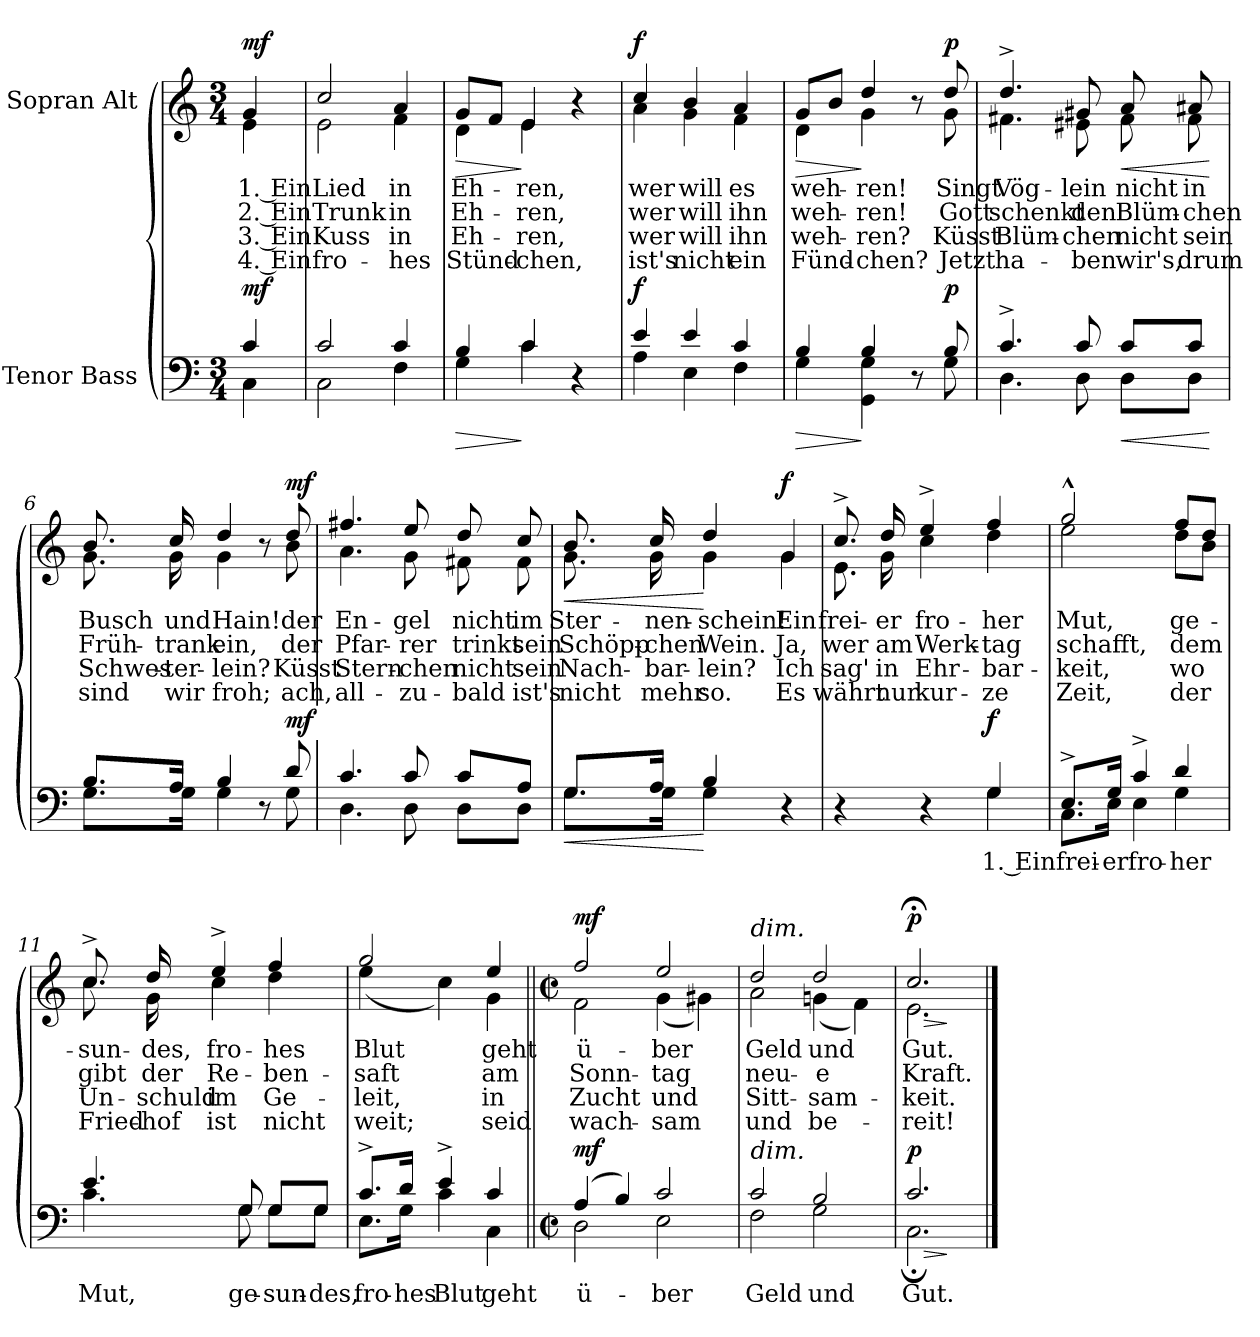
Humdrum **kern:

**kern	**text	**dynam	**kern	**text	**text	**text	**text	**dynam
*part2	*part2	*part2	*part1	*part1	*part1	*part1	*part1	*part1
*staff2	*staff2	*staff2	*staff1	*staff1	*staff1	*staff1	*staff1	*staff1
*I"Tenor Bass	*	*	*I"Sopran Alt	*	*	*	*	*
*clefF4	*	*	*clefG2	*	*	*	*	*
*k[]	*	*	*k[]	*	*	*	*	*
*M3/4	*	*	*M3/4	*	*	*	*	*
=	=	=	=	=	=	=	=	=
*^	*	*	*	*	*	*	*	*
!	!	!	!LO:DY:a	!	!LO:LY:b	!LO:LY:b	!LO:LY:b	!LO:LY:b	!LO:DY:a
*	*	*	*	*^	*	*	*	*	*
4c/	4C\	.	mf	4g/	4e\	1. Ein	2. Ein	3. Ein	4. Ein	mf
=1	=1	=1	=1	=1	=1	=1	=1	=1	=1	=1
!	!	!	!	!	!	!LO:LY:b	!LO:LY:b	!LO:LY:b	!LO:LY:b	!
2c/	2C\	.	.	2cc/	2e\	Lied	Trunk	Kuss	fro-	.
!	!	!	!	!	!	!LO:LY:b	!LO:LY:b	!LO:LY:b	!LO:LY:b	!
4c/	4F\	.	.	4a/	4f\	in	in	in	-hes	.
=2	=2	=2	=2	=2	=2	=2	=2	=2	=2	=2
!	!	!	!LO:HP:b	!	!	!LO:LY:b	!LO:LY:b	!LO:LY:b	!LO:LY:b	!LO:HP:b
4B/	4G\	.	>	8g/L	4d\	Eh-	Eh-	Eh-	Stünd-	>
.	.	.	.	8f/J	.	.	.	.	.	.
!	!	!	!	!	!	!LO:LY:b	!LO:LY:b	!LO:LY:b	!LO:LY:b	!
4c/	4c\	.	]	4e/	4e\	-ren,	-ren,	-ren,	-chen,	]
4r	4ryy	.	.	4r	4ryy	.	.	.	.	.
=3	=3	=3	=3	=3	=3	=3	=3	=3	=3	=3
!	!	!	!LO:DY:a	!	!	!LO:LY:b	!LO:LY:b	!LO:LY:b	!LO:LY:b	!LO:DY:a
4e/	4A\	.	f	4cc/	4a\	wer	wer	wer	ist's	f
!	!	!	!	!	!	!LO:LY:b	!LO:LY:b	!LO:LY:b	!LO:LY:b	!
4e/	4E\	.	.	4b/	4g\	will	will	will	nicht	.
!	!	!	!	!	!	!LO:LY:b	!LO:LY:b	!LO:LY:b	!LO:LY:b	!
4c/	4F\	.	.	4a/	4f\	es	ihn	ihn	ein	.
=4	=4	=4	=4	=4	=4	=4	=4	=4	=4	=4
!	!	!	!LO:HP:b	!	!	!LO:LY:b	!LO:LY:b	!LO:LY:b	!LO:LY:b	!LO:HP:b
4B/	4G\	.	>	8g/L	4d\	weh-	weh-	weh-	Fünd-	>
.	.	.	.	8b/J	.	.	.	.	.	.
!	!	!	!	!	!	!LO:LY:b	!LO:LY:b	!LO:LY:b	!LO:LY:b	!
4B/	4GG\ 4G\	.	]	4dd/	4g\	-ren!	-ren!	-ren?	-chen?	]
8r	8ryy	.	.	8r	8ryy	.	.	.	.	.
!	!	!	!LO:DY:a	!	!	!LO:LY:b	!LO:LY:b	!LO:LY:b	!LO:LY:b	!LO:DY:a
8B/	8G\	.	p	8dd/	8g\	Singt	Gott	Küsst	Jetzt	p
!!LO:LB:g=z	!!
=5	=5	=5	=5	=5	=5	=5	=5	=5	=5	=5
!	!	!	!	!	!	!LO:LY:b	!LO:LY:b	!LO:LY:b	!LO:LY:b	!
4.c^/	4.D\	.	.	4.dd^/	4.f#X\	Vög-	schenkt	Blüm-	ha-	.
!	!	!	!	!	!	!LO:LY:b	!LO:LY:b	!LO:LY:b	!LO:LY:b	!
8c/	8D\	.	.	8g#X/	8e#X\	-lein	den	-chen	-ben	.
!	!	!	!LO:HP:b	!	!	!LO:LY:b	!LO:LY:b	!LO:LY:b	!LO:LY:b	!LO:HP:b
8c/L	8D\L	.	<	8a/	8f#\	nicht	Blüm-	nicht	wir's,	<
!	!	!	!	!	!	!LO:LY:b	!LO:LY:b	!LO:LY:b	!LO:LY:b	!
8c/J	8D\J	.	.	8a#X/	8f#\	in	-chen	sein	drum	.
*v	*v	*	*	*	*	*	*	*	*	*
*	*	*	*v	*v	*	*	*	*	*
.	.	[	.	.	.	.	.	[
=6	=6	=6	=6	=6	=6	=6	=6	=6
*^	*	*	*	*	*	*	*	*
!	!	!	!	!	!LO:LY:b	!LO:LY:b	!LO:LY:b	!LO:LY:b	!
*	*	*	*	*^	*	*	*	*	*
8.B/L	8.G\L	.	.	8.b/	8.g\	Busch	Früh-	Schwes-	sind	.
!	!	!	!	!	!	!LO:LY:b	!LO:LY:b	!LO:LY:b	!LO:LY:b	!
16A/Jk	16G\Jk	.	.	16cc/	16g\	und	-trank	-ter-	wir	.
!	!	!	!	!	!	!LO:LY:b	!LO:LY:b	!LO:LY:b	!LO:LY:b	!
4B/	4G\	.	.	4dd/	4g\	Hain!	ein,	-lein?	froh;	.
8r	8ryy	.	.	8r	8ryy	.	.	.	.	.
!	!	!	!LO:DY:a	!	!	!LO:LY:b	!LO:LY:b	!LO:LY:b	!LO:LY:b	!LO:DY:a
8d/	8G\	.	mf	8dd/	8b\	der	der	Küsst	ach,	mf
=7	=7	=7	=7	=7	=7	=7	=7	=7	=7	=7
!	!	!	!	!	!	!LO:LY:b	!LO:LY:b	!LO:LY:b	!LO:LY:b	!
4.c/	4.D\	.	.	4.ff#X/	4.a\	En-	Pfar-	Stern-	all-	.
!	!	!	!	!	!	!LO:LY:b	!LO:LY:b	!LO:LY:b	!LO:LY:b	!
8c/	8D\	.	.	8ee/	8g\	-gel	-rer	-chen	-zu-	.
!	!	!	!	!	!	!LO:LY:b	!LO:LY:b	!LO:LY:b	!LO:LY:b	!
8c/L	8D\L	.	.	8dd/	8f#X\	nicht	trinkt	nicht	-bald	.
!	!	!	!	!	!	!LO:LY:b	!LO:LY:b	!LO:LY:b	!LO:LY:b	!
8A/J	8D\J	.	.	8cc/	8f#\	im	sein	sein	ist's	.
!!LO:LB:g=z	!!
=8	=8	=8	=8	=8	=8	=8	=8	=8	=8	=8
!	!	!	!LO:HP:b	!	!	!LO:LY:b	!LO:LY:b	!LO:LY:b	!LO:LY:b	!LO:HP:b
8.G/L	8.G\L	.	<	8.b/	8.g\	Ster-	Schöpp-	Nach-	nicht	<
!	!	!	!	!	!	!LO:LY:b	!LO:LY:b	!LO:LY:b	!LO:LY:b	!
16A/Jk	16G\Jk	.	.	16cc/	16g\	-nen-	-chen	-bar-	mehr	.
!	!	!	!	!	!	!LO:LY:b	!LO:LY:b	!LO:LY:b	!LO:LY:b	!
4B/	4G\	.	[	4dd/	4g\	-schein!	Wein.	-lein?	so.	[
!	!	!	!	!	!	!LO:LY:b	!LO:LY:b	!LO:LY:b	!LO:LY:b	!LO:DY:a
4r	4ryy	.	.	4g/	4g\	Ein	Ja,	Ich	Es	f
=9	=9	=9	=9	=9	=9	=9	=9	=9	=9	=9
!	!	!	!	!	!	!LO:LY:b	!LO:LY:b	!LO:LY:b	!LO:LY:b	!
4r	4ryy	.	.	8.cc^/	8.e\	frei-	wer	sag'	währt	.
!	!	!	!	!	!	!LO:LY:b	!LO:LY:b	!LO:LY:b	!LO:LY:b	!
.	.	.	.	16dd/	16g\	-er	am	in	nur	.
!	!	!	!	!	!	!LO:LY:b	!LO:LY:b	!LO:LY:b	!LO:LY:b	!
4r	4ryy	.	.	4ee^/	4cc\	fro-	Werk-	Ehr-	kur-	.
!	!	!LO:LY:b	!LO:DY:a	!	!	!LO:LY:b	!LO:LY:b	!LO:LY:b	!LO:LY:b	!
4G/	4G\	1. Ein	f	4ff/	4dd\	-her	-tag	-bar-	-ze	.
=10	=10	=10	=10	=10	=10	=10	=10	=10	=10	=10
!	!	!LO:LY:b	!	!	!	!LO:LY:b	!LO:LY:b	!LO:LY:b	!LO:LY:b	!
8.E^/L	8.C\L	frei-	.	2gg^^/	2ee\	Mut,	schafft,	-keit,	Zeit,	.
!	!	!LO:LY:b	!	!	!	!	!	!	!	!
16G/Jk	16E\Jk	-er	.	.	.	.	.	.	.	.
!	!	!LO:LY:b	!	!	!	!	!	!	!	!
4c^/	4E\	fro-	.	.	.	.	.	.	.	.
!	!	!LO:LY:b	!	!	!	!LO:LY:b	!LO:LY:b	!LO:LY:b	!LO:LY:b	!
4d/	4G\	-her	.	8ff/L	8dd\L	ge-	dem	wo	der	.
.	.	.	.	8dd/J	8b\J	.	.	.	.	.
=11	=11	=11	=11	=11	=11	=11	=11	=11	=11	=11
!	!	!LO:LY:b	!	!	!	!LO:LY:b	!LO:LY:b	!LO:LY:b	!LO:LY:b	!
4.e/	4.c\	Mut,	.	8.cc^/	8.cc\	-sun-	gibt	Un-	Fried-	.
!	!	!	!	!	!	!LO:LY:b	!LO:LY:b	!LO:LY:b	!LO:LY:b	!
.	.	.	.	16dd/	16g\	-des,	der	-schuld	-hof	.
!	!	!	!	!	!	!LO:LY:b	!LO:LY:b	!LO:LY:b	!LO:LY:b	!
.	.	.	.	4ee^/	4cc\	fro-	Re-	im	ist	.
!	!	!LO:LY:b	!	!	!	!	!	!	!	!
8G/	8G\	ge-	.	.	.	.	.	.	.	.
!	!	!LO:LY:b	!	!	!	!LO:LY:b	!LO:LY:b	!LO:LY:b	!LO:LY:b	!
8G/L	8G\L	-sun-	.	4ff/	4dd\	-hes	-ben-	Ge-	nicht	.
!	!	!LO:LY:b	!	!	!	!	!	!	!	!
8G/J	8G\J	-des,	.	.	.	.	.	.	.	.
!!LO:LB:g=z	!!
=12	=12	=12	=12	=12	=12	=12	=12	=12	=12	=12
!	!	!LO:LY:b	!	!	!	!LO:LY:b	!LO:LY:b	!LO:LY:b	!LO:LY:b	!
8.c^/L	8.E\L	fro-	.	2gg/	(4ee\	Blut	-saft	-leit,	weit;	.
!	!	!LO:LY:b	!	!	!	!	!	!	!	!
16d/Jk	16G\Jk	-hes	.	.	.	.	.	.	.	.
!	!	!LO:LY:b	!	!	!	!	!	!	!	!
4e^/	4c\	Blut	.	.	4cc\)	.	.	.	.	.
!	!	!LO:LY:b	!	!	!	!LO:LY:b	!LO:LY:b	!LO:LY:b	!LO:LY:b	!
4c/	4C\	geht	.	4ee/	4g\	geht	am	in	seid	.
=13||	=13||	=13||	=13||	=13||	=13||	=13||	=13||	=13||	=13||	=13||
*M2/2	*	*	*	*M2/2	*	*	*	*	*	*
*met(c|)	*	*	*	*met(c|)	*	*	*	*	*	*
!	!	!LO:LY:b	!LO:DY:a	!	!	!LO:LY:b	!LO:LY:b	!LO:LY:b	!LO:LY:b	!LO:DY:a
(4A/	2D\	ü-	mf	2ff/	2f\	ü-	Sonn-	Zucht	wach-	mf
4B/)	.	.	.	.	.	.	.	.	.	.
!	!	!LO:LY:b	!	!	!	!LO:LY:b	!LO:LY:b	!LO:LY:b	!LO:LY:b	!
2c/	2E\	-ber	.	2ee/	(4g\	-ber	-tag	und	-sam	.
.	.	.	.	.	4g#X\)	.	.	.	.	.
=14	=14	=14	=14	=14	=14	=14	=14	=14	=14	=14
!	!	!	!	!LO:TX:a:i:t=dim.	!	!	!	!	!	!
!LO:TX:a:i:t=dim.	!	!	!	!	!	!	!	!	!	!
!	!	!LO:LY:b	!	!	!	!LO:LY:b	!LO:LY:b	!LO:LY:b	!LO:LY:b	!
2c/	2F\	Geld	.	2dd/	2a\	Geld	neu-	Sitt-	und	.
!	!	!LO:LY:b	!	!	!	!LO:LY:b	!LO:LY:b	!LO:LY:b	!LO:LY:b	!
2B/	2G\	und	.	2dd/	(4gn\	und	-e	-sam-	be-	.
.	.	.	.	.	4f\)	.	.	.	.	.
=15	=15	=15	=15	=15	=15	=15	=15	=15	=15	=15
!	!	!LO:LY:b	!LO:HP:b	!	!	!LO:LY:b	!LO:LY:b	!LO:LY:b	!LO:LY:b	!LO:HP:b
!	!	!	!LO:DY:n=1:a	!	!	!	!	!	!	!LO:DY:n=1:a
2.c/	2.C;\	Gut.	> p	2.cc;</	2.e\	Gut.	Kraft.	-keit.	-reit!	> p
*v	*v	*	*	*	*	*	*	*	*	*
*	*	*	*v	*v	*	*	*	*	*
.	.	]	.	.	.	.	.	]
==	==	==	==	==	==	==	==	==
*-	*-	*-	*-	*-	*-	*-	*-	*-
